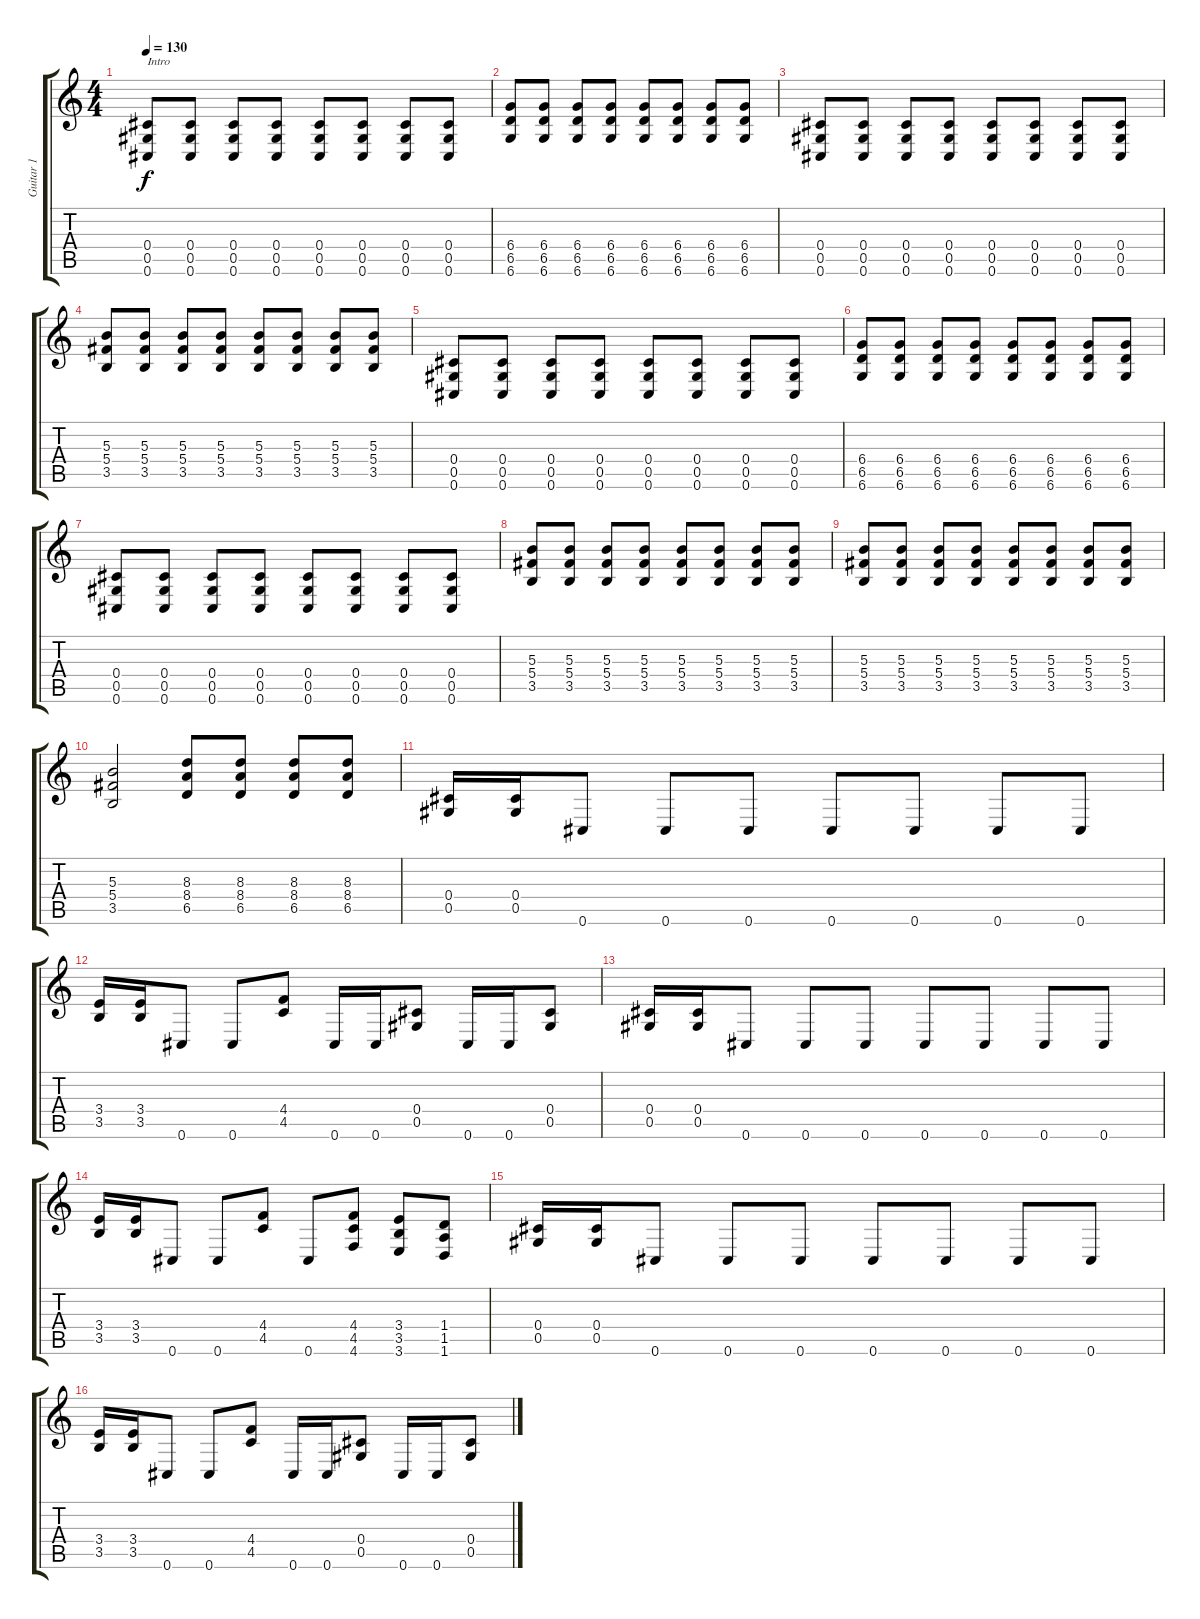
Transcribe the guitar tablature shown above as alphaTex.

\track ("Guitar 1" "Guitar 1") {instrument distortionguitar}
\staff {score tabs}
\tuning (Eb4 Bb3 Gb3 Db3 Ab2 Db2) {hide}
\ts (4 4)
\tempo 130
\clef g2
\ks c
(0.4 0.5 0.6).8{txt "Intro" dy f instrument distortionguitar} (0.4 0.5 0.6).8 (0.4 0.5 0.6).8 (0.4 0.5 0.6).8 (0.4 0.5 0.6).8 (0.4 0.5 0.6).8 (0.4 0.5 0.6).8 (0.4 0.5 0.6).8 |
(6.4 6.5 6.6).8 (6.4 6.5 6.6).8 (6.4 6.5 6.6).8 (6.4 6.5 6.6).8 (6.4 6.5 6.6).8 (6.4 6.5 6.6).8 (6.4 6.5 6.6).8 (6.4 6.5 6.6).8 |
(0.4 0.5 0.6).8 (0.4 0.5 0.6).8 (0.4 0.5 0.6).8 (0.4 0.5 0.6).8 (0.4 0.5 0.6).8 (0.4 0.5 0.6).8 (0.4 0.5 0.6).8 (0.4 0.5 0.6).8 |
(5.3 5.4 3.5).8 (5.3 5.4 3.5).8 (5.3 5.4 3.5).8 (5.3 5.4 3.5).8 (5.3 5.4 3.5).8 (5.3 5.4 3.5).8 (5.3 5.4 3.5).8 (5.3 5.4 3.5).8 |
(0.4 0.5 0.6).8 (0.4 0.5 0.6).8 (0.4 0.5 0.6).8 (0.4 0.5 0.6).8 (0.4 0.5 0.6).8 (0.4 0.5 0.6).8 (0.4 0.5 0.6).8 (0.4 0.5 0.6).8 |
(6.4 6.5 6.6).8 (6.4 6.5 6.6).8 (6.4 6.5 6.6).8 (6.4 6.5 6.6).8 (6.4 6.5 6.6).8 (6.4 6.5 6.6).8 (6.4 6.5 6.6).8 (6.4 6.5 6.6).8 |
(0.4 0.5 0.6).8 (0.4 0.5 0.6).8 (0.4 0.5 0.6).8 (0.4 0.5 0.6).8 (0.4 0.5 0.6).8 (0.4 0.5 0.6).8 (0.4 0.5 0.6).8 (0.4 0.5 0.6).8 |
(5.3 5.4 3.5).8 (5.3 5.4 3.5).8 (5.3 5.4 3.5).8 (5.3 5.4 3.5).8 (5.3 5.4 3.5).8 (5.3 5.4 3.5).8 (5.3 5.4 3.5).8 (5.3 5.4 3.5).8 |
(5.3 5.4 3.5).8 (5.3 5.4 3.5).8 (5.3 5.4 3.5).8 (5.3 5.4 3.5).8 (5.3 5.4 3.5).8 (5.3 5.4 3.5).8 (5.3 5.4 3.5).8 (5.3 5.4 3.5).8 |
(5.3 5.4 3.5).2 (8.3 8.4 6.5).8 (8.3 8.4 6.5).8 (8.3 8.4 6.5).8 (8.3 8.4 6.5).8 |
(0.4 0.5).16{txt " "} (0.4 0.5).16 0.6.8 0.6.8 0.6.8 0.6.8 0.6.8 0.6.8 0.6.8 |
(3.4 3.5).16 (3.4 3.5).16 0.6.8 0.6.8 (4.4 4.5).8 0.6.16 0.6.16 (0.4 0.5).8 0.6.16 0.6.16 (0.4 0.5).8 |
(0.4 0.5).16 (0.4 0.5).16 0.6.8 0.6.8 0.6.8 0.6.8 0.6.8 0.6.8 0.6.8 |
(3.4 3.5).16 (3.4 3.5).16 0.6.8 0.6.8 (4.4 4.5).8 0.6.8 (4.4 4.5 4.6).8 (3.4 3.5 3.6).8 (1.4 1.5 1.6).8 |
(0.4 0.5).16{txt " "} (0.4 0.5).16 0.6.8 0.6.8 0.6.8 0.6.8 0.6.8 0.6.8 0.6.8 |
(3.4 3.5).16 (3.4 3.5).16 0.6.8 0.6.8 (4.4 4.5).8 0.6.16 0.6.16 (0.4 0.5).8 0.6.16 0.6.16 (0.4 0.5).8
